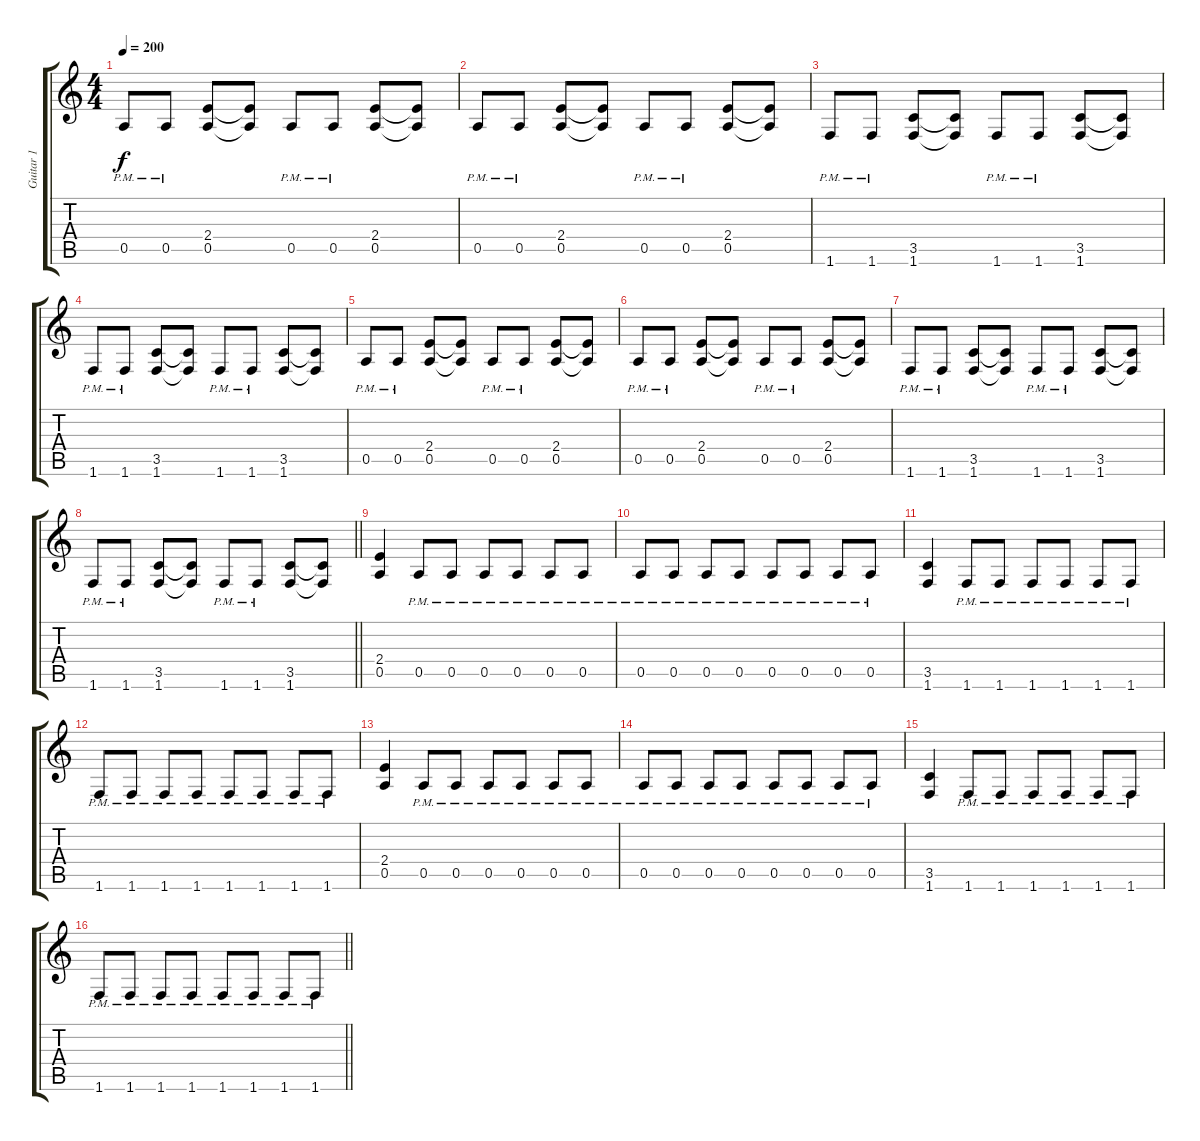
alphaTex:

\track ("Guitar 1" "Guitar 1") {instrument distortionguitar}
\staff {score tabs}
\tuning (E4 B3 G3 D3 A2 E2) {hide}
\ts (4 4)
\section ("" "")
\tempo 200
\clef g2
\ks c
0.5{pm}.8{dy f} 0.5{pm}.8 (2.4 0.5).8 (2.4{t} 0.5{t}).8 0.5{pm}.8 0.5{pm}.8 (2.4 0.5).8 (2.4{t} 0.5{t}).8 |
0.5{pm}.8 0.5{pm}.8 (2.4 0.5).8 (2.4{t} 0.5{t}).8 0.5{pm}.8 0.5{pm}.8 (2.4 0.5).8 (2.4{t} 0.5{t}).8 |
1.6{pm}.8 1.6{pm}.8 (3.5 1.6).8 (3.5{t} 1.6{t}).8 1.6{pm}.8 1.6{pm}.8 (3.5 1.6).8 (3.5{t} 1.6{t}).8 |
1.6{pm}.8 1.6{pm}.8 (3.5 1.6).8 (3.5{t} 1.6{t}).8 1.6{pm}.8 1.6{pm}.8 (3.5 1.6).8 (3.5{t} 1.6{t}).8 |
0.5{pm}.8 0.5{pm}.8 (2.4 0.5).8 (2.4{t} 0.5{t}).8 0.5{pm}.8 0.5{pm}.8 (2.4 0.5).8 (2.4{t} 0.5{t}).8 |
0.5{pm}.8 0.5{pm}.8 (2.4 0.5).8 (2.4{t} 0.5{t}).8 0.5{pm}.8 0.5{pm}.8 (2.4 0.5).8 (2.4{t} 0.5{t}).8 |
1.6{pm}.8 1.6{pm}.8 (3.5 1.6).8 (3.5{t} 1.6{t}).8 1.6{pm}.8 1.6{pm}.8 (3.5 1.6).8 (3.5{t} 1.6{t}).8 |
\barLineRight lightlight
1.6{pm}.8 1.6{pm}.8 (3.5 1.6).8 (3.5{t} 1.6{t}).8 1.6{pm}.8 1.6{pm}.8 (3.5 1.6).8 (3.5{t} 1.6{t}).8 |
\section ("" "")
(2.4 0.5).4 0.5{pm}.8 0.5{pm}.8 0.5{pm}.8 0.5{pm}.8 0.5{pm}.8 0.5{pm}.8 |
0.5{pm}.8 0.5{pm}.8 0.5{pm}.8 0.5{pm}.8 0.5{pm}.8 0.5{pm}.8 0.5{pm}.8 0.5{pm}.8 |
(3.5 1.6).4 1.6{pm}.8 1.6{pm}.8 1.6{pm}.8 1.6{pm}.8 1.6{pm}.8 1.6{pm}.8 |
1.6{pm}.8 1.6{pm}.8 1.6{pm}.8 1.6{pm}.8 1.6{pm}.8 1.6{pm}.8 1.6{pm}.8 1.6{pm}.8 |
(2.4 0.5).4 0.5{pm}.8 0.5{pm}.8 0.5{pm}.8 0.5{pm}.8 0.5{pm}.8 0.5{pm}.8 |
0.5{pm}.8 0.5{pm}.8 0.5{pm}.8 0.5{pm}.8 0.5{pm}.8 0.5{pm}.8 0.5{pm}.8 0.5{pm}.8 |
(3.5 1.6).4 1.6{pm}.8 1.6{pm}.8 1.6{pm}.8 1.6{pm}.8 1.6{pm}.8 1.6{pm}.8 |
\barLineRight lightlight
1.6{pm}.8 1.6{pm}.8 1.6{pm}.8 1.6{pm}.8 1.6{pm}.8 1.6{pm}.8 1.6{pm}.8 1.6{pm}.8
